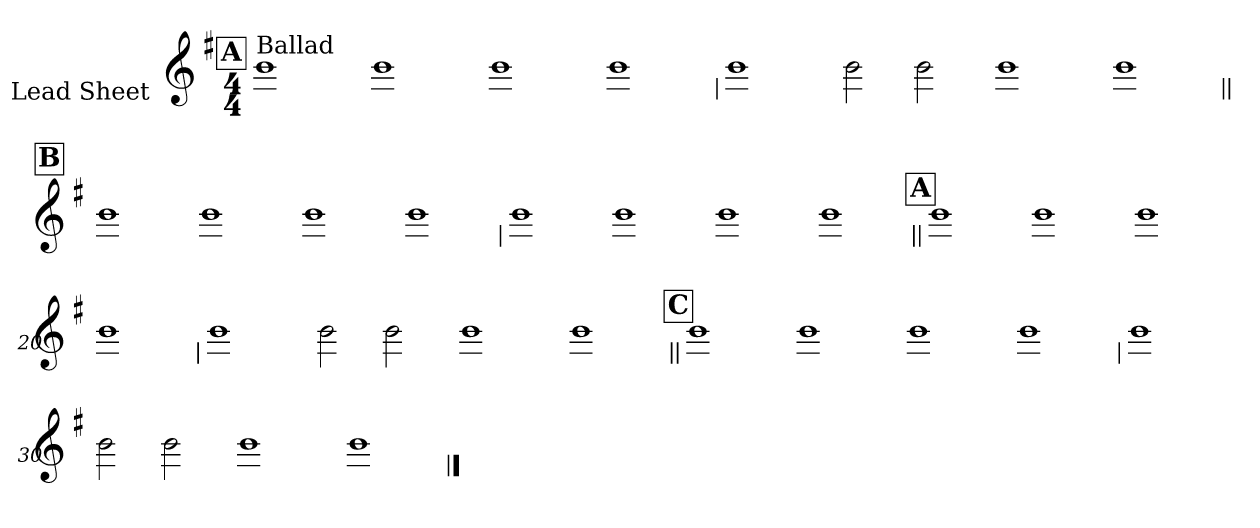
**kern
*part1
*staff1
*I"Lead Sheet
*stria0
*clefG2
*k[f#]
*G:
*M4/4
!!LO:REH:place=s1:a:t=A
=1||
!LO:TX:a:t=Ballad
1b
=2-
1b
=3-
1b
=4-
1b
!!LO:LB:g=z
=5
1b
=6-
2b
2b
=7-
1b
=8-
1b
!!LO:LB:g=z
!!LO:REH:place=s1:a:t=B
=9||
1b
=10-
1b
=11-
1b
=12-
1b
!!LO:LB:g=z
=13
1b
=14-
1b
=15-
1b
=16-
1b
!!LO:LB:g=z
!!LO:REH:place=s1:a:t=A
=17||
1b
=18-
1b
=19-
1b
=20-
1b
!!LO:LB:g=z
=21
1b
=22-
2b
2b
=23-
1b
=24-
1b
!!LO:LB:g=z
!!LO:REH:place=s1:a:t=C
=25||
1b
=26-
1b
=27-
1b
=28-
1b
!!LO:LB:g=z
=29
1b
=30-
2b
2b
=31-
1b
=32-
1b
==
*-
